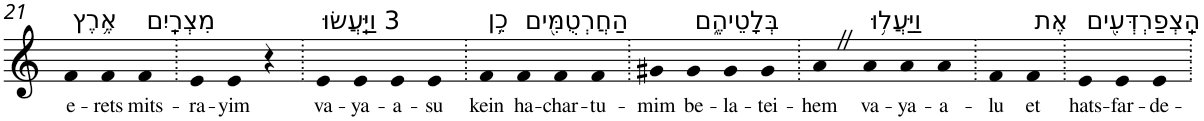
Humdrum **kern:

**kern	**text
*part1	*part1
*staff1	*staff1
*I"Piano	*
*I'Pno	*
!!LO:PB:g=z
*clefG2	*
*k[]	*
=21	=21
!LO:TX:a:t=אֶ֥רֶץ	!
!	!LO:LY:b
4f	e-
!	!LO:LY:b
4f	-rets
!LO:TX:a:t=מִצְרָֽיִם	!
!	!LO:LY:b
4f	mits-
=22.	=22.
!	!LO:LY:b
4e	-ra-
!	!LO:LY:b
4e	-yim
4r	.
=23.	=23.
!LO:TX:a:t=3 וַיַּֽעֲשׂוּ	!
!	!LO:LY:b
4e	va-
!	!LO:LY:b
4e	-ya-
!	!LO:LY:b
4e	-a-
!	!LO:LY:b
4e	-su
=24.	=24.
!LO:TX:a:t=כֵ֥ן	!
!	!LO:LY:b
4f	kein
!LO:TX:a:t=הַחֲרְטֻמִּ֖ים	!
!	!LO:LY:b
4f	ha-
!	!LO:LY:b
4f	-char-
!	!LO:LY:b
4f	-tu-
=25.	=25.
!	!LO:LY:b
4g#X	-mim
!LO:TX:a:t=בְּלָטֵיהֶ֑ם	!
!	!LO:LY:b
4g#	be-
!	!LO:LY:b
4g#	-la-
!	!LO:LY:b
4g#	-tei-
=26.	=26.
!	!LO:LY:b
4aZ	-hem
!LO:TX:a:t=וַיַּעֲל֥וּ	!
!	!LO:LY:b
4a	va-
!	!LO:LY:b
4a	-ya-
!	!LO:LY:b
4a	-a-
=27.	=27.
!	!LO:LY:b
4f	-lu
!LO:TX:a:t=אֶת	!
!	!LO:LY:b
4f	et
=28.	=28.
!LO:TX:a:t=הַֽצְפַרְדְּעִ֖ים	!
!	!LO:LY:b
4e	hats-
!	!LO:LY:b
4e	-far-
!	!LO:LY:b
4e	-de-
=.	=.
*-	*-
